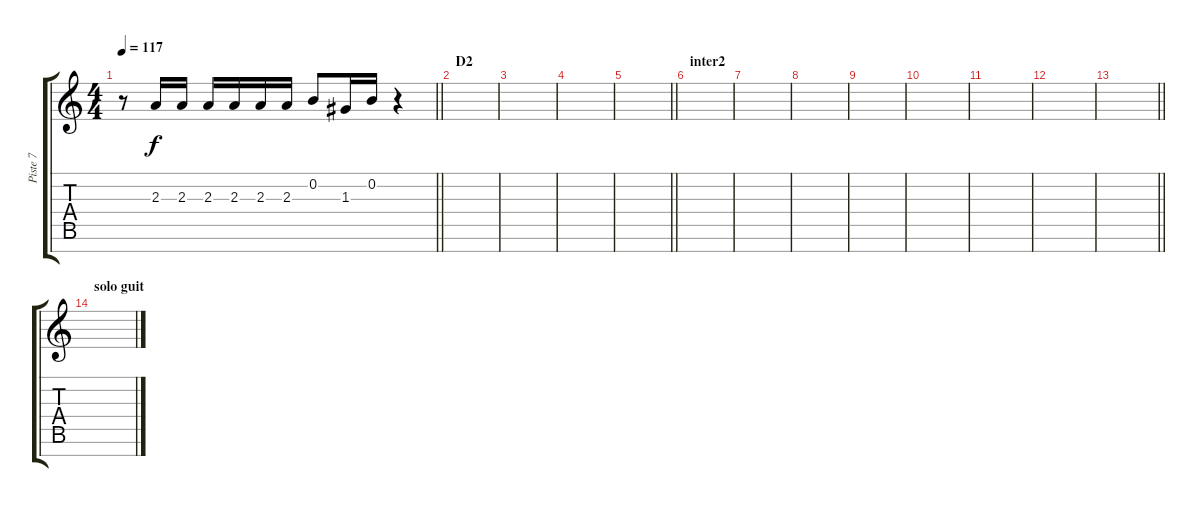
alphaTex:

\track ("Piste 7" "Piste 7") {instrument electricguitarmuted}
\staff {score tabs}
\tuning (E4 B3 G3 D3 A2 E2 B1) {hide}
\ts (4 4)
\tempo 117
\clef g2
\barLineRight lightlight
\ks c
r.8{dy f} 2.3.16 2.3.16 2.3.16 2.3.16 2.3.16 2.3.16 0.2.8 1.3.16 0.2.16 r.4 |
\section ("" "D2")
|
|
|
\barLineRight lightlight
|
\section ("" "inter2")
|
|
|
|
|
|
|
\barLineRight lightlight
|
\section ("" "solo guit")
